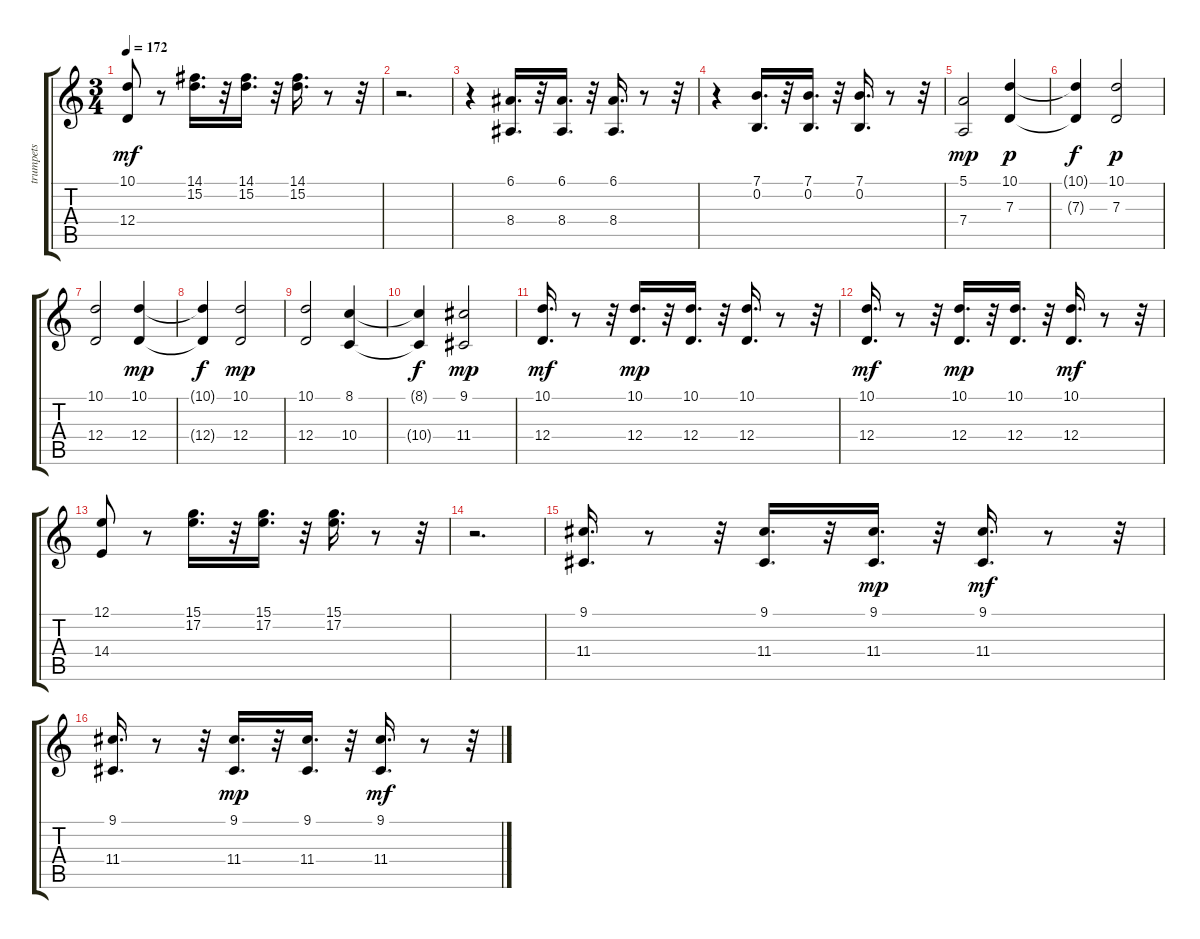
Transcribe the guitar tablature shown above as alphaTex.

\track ("trumpets" "trumpets") {instrument trumpet}
\staff {score tabs}
\tuning (E4 B3 G3 D3 A2 E2) {hide}
\ts (3 4)
\tempo 172
\clef g2
\ks c
(10.1 12.4).8{dy mf} r.8 (14.1 15.2).16{d} r.32 (14.1 15.2).16{d} r.32 (14.1 15.2).16{d} r.8 r.32 |
r.2{d} |
r.4 (6.1 8.4).16{d} r.32 (6.1 8.4).16{d} r.32 (6.1 8.4).16{d} r.8 r.32 |
r.4 (7.1 0.2).16{d} r.32 (7.1 0.2).16{d} r.32 (7.1 0.2).16{d} r.8 r.32 |
(5.1 7.4).2{dy mp} (10.1 7.3).4{dy p} |
(10.1{t} 7.3{t}).4{dy f} (10.1 7.3).2{dy p} |
(10.1 12.4).2 (10.1 12.4).4{dy mp} |
(10.1{t} 12.4{t}).4{dy f} (10.1 12.4).2{dy mp} |
(10.1 12.4).2 (8.1 10.4).4 |
(8.1{t} 10.4{t}).4{dy f} (9.1 11.4).2{dy mp} |
(10.1 12.4).16{d dy mf} r.8 r.32 (10.1 12.4).16{d dy mp} r.32 (10.1 12.4).16{d} r.32 (10.1 12.4).16{d} r.8 r.32 |
(10.1 12.4).16{d dy mf} r.8 r.32 (10.1 12.4).16{d dy mp} r.32 (10.1 12.4).16{d} r.32 (10.1 12.4).16{d dy mf} r.8 r.32 |
(12.1 14.4).8 r.8 (15.1 17.2).16{d} r.32 (15.1 17.2).16{d} r.32 (15.1 17.2).16{d} r.8 r.32 |
r.2{d} |
(9.1 11.4).16{d} r.8 r.32 (9.1 11.4).16{d} r.32 (9.1 11.4).16{d dy mp} r.32 (9.1 11.4).16{d dy mf} r.8 r.32 |
(9.1 11.4).16{d} r.8 r.32 (9.1 11.4).16{d dy mp} r.32 (9.1 11.4).16{d} r.32 (9.1 11.4).16{d dy mf} r.8 r.32
